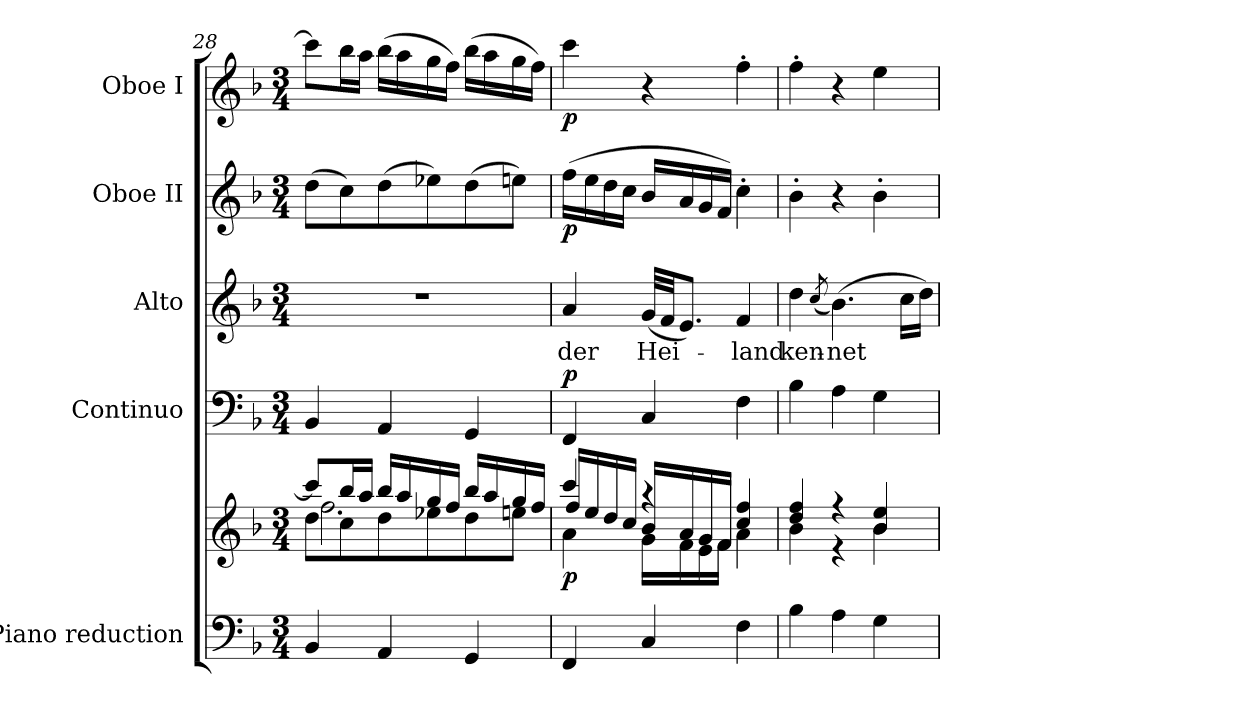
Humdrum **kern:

**kern	**kern	**dynam	**kern	**dynam	**kern	**text	**kern	**dynam	**kern	**dynam
*part5	*part5	*part5	*part4	*part4	*part3	*part3	*part2	*part2	*part1	*part1
*staff6	*staff5	*staff5/6	*staff4	*staff4	*staff3	*staff3	*staff2	*staff2	*staff1	*staff1
*I"Piano reduction	*	*	*I"Continuo	*	*I"Alto	*	*I"Oboe II	*	*I"Oboe I	*
*I'Pno	*	*	*	*	*	*	*I'Ob	*	*I'Ob	*
*clefF4	*clefG2	*	*clefF4	*	*clefG2	*	*clefG2	*	*clefG2	*
*k[b-]	*k[b-]	*	*k[b-]	*	*k[b-]	*	*k[b-]	*	*k[b-]	*
*M3/4	*M3/4	*	*M3/4	*	*M3/4	*	*M3/4	*	*M3/4	*
=28	=28	=28	=28	=28	=28	=28	=28	=28	=28	=28
*	*^	*	*	*	*	*	*	*	*	*
*	*	*^	*	*	*	*	*	*	*	*	*
4BB-/	8ccc/L]	8dd\L	2.ff\	.	4BB-/	.	2.r	.	(>8dd\L	.	8ccc\L]	.
.	16bb-/L	8cc\	.	.	.	.	.	.	8cc\)	.	16bb-\L	.
.	16aa/JJ	.	.	.	.	.	.	.	.	.	16aa\JJ	.
4AA/	16bb-/LL	8dd\	.	.	4AA/	.	.	.	(>8dd\	.	(>16bb-\LL	.
.	16aa/	.	.	.	.	.	.	.	.	.	16aa\	.
.	16gg/	8ee-X\	.	.	.	.	.	.	8ee-X\)	.	16gg\	.
.	16ff/JJ	.	.	.	.	.	.	.	.	.	16ff\JJ)	.
4GG/	16bb-/LL	8dd\	.	.	4GG/	.	.	.	(>8dd\	.	(>16bb-\LL	.
.	16aa/	.	.	.	.	.	.	.	.	.	16aa\	.
.	16gg/	8een\J	.	.	.	.	.	.	8een\J)	.	16gg\	.
.	16ff/JJ	.	.	.	.	.	.	.	.	.	16ff\JJ)	.
=29	=29	=29	=29	=29	=29	=29	=29	=29	=29	=29	=29	=29
!	!	!	!	!LO:DY:b	!	!LO:DY:a	!	!LO:LY:b	!	!LO:DY:b	!	!LO:DY:b
4FF/	4ccc:/	4a\	16ff/LL	p	4FF/	p	4a/	der	(>16ff\LL	p	4ccc\	p
.	.	.	16ee/	.	.	.	.	.	16ee\	.	.	.
.	.	.	16dd/	.	.	.	.	.	16dd\	.	.	.
.	.	.	16cc/JJ	.	.	.	.	.	16cc\JJ	.	.	.
!	!	!	!	!	!	!	!	!LO:LY:b	!	!	!	!
4C/	4raa	16g\LL	16b-/LL	.	4C/	.	(<32g/LLL	Hei-	16b-/LL	.	4r	.
.	.	.	.	.	.	.	32f/JJ	.	.	.	.	.
.	.	16f\	16a/	.	.	.	8.e/J)	.	16a/	.	.	.
.	.	16e\	16g/	.	.	.	.	.	16g/	.	.	.
.	.	16f\JJ	16f/JJ	.	.	.	.	.	16f/JJ)	.	.	.
!	!	!	!	!	!	!	!	!LO:LY:b	!	!	!	!
4F\	4cc/ 4ff/	4a\	4ryy	.	4F\	.	4f/	-land	4cc'\	.	4ff'\	.
=30	=30	=30	=30	=30	=30	=30	=30	=30	=30	=30	=30	=30
!	!	!	!	!	!	!	!	!LO:LY:b	!	!	!	!
*	*	*v	*v	*	*	*	*	*	*	*	*	*
4B-\	4dd/ 4ff/	4b-\	.	4B-\	.	4dd\	ken-	4b-'\	.	4ff'\	.
.	.	.	.	.	.	(<8qcc/	.	.	.	.	.
!	!	!	!	!	!	!	!LO:LY:b	!	!	!	!
4A\	4r	4r	.	4A\	.	(>4.b-\)	-net	4r	.	4r	.
4G\	4b-/ 4ee/	4b-\	.	4G\	.	.	.	4b-'\	.	4ee\	.
.	.	.	.	.	.	16cc\LL	.	.	.	.	.
.	.	.	.	.	.	16dd\JJ)	.	.	.	.	.
*	*v	*v	*	*	*	*	*	*	*	*	*
=	=	=	=	=	=	=	=	=	=	=
*-	*-	*-	*-	*-	*-	*-	*-	*-	*-	*-
